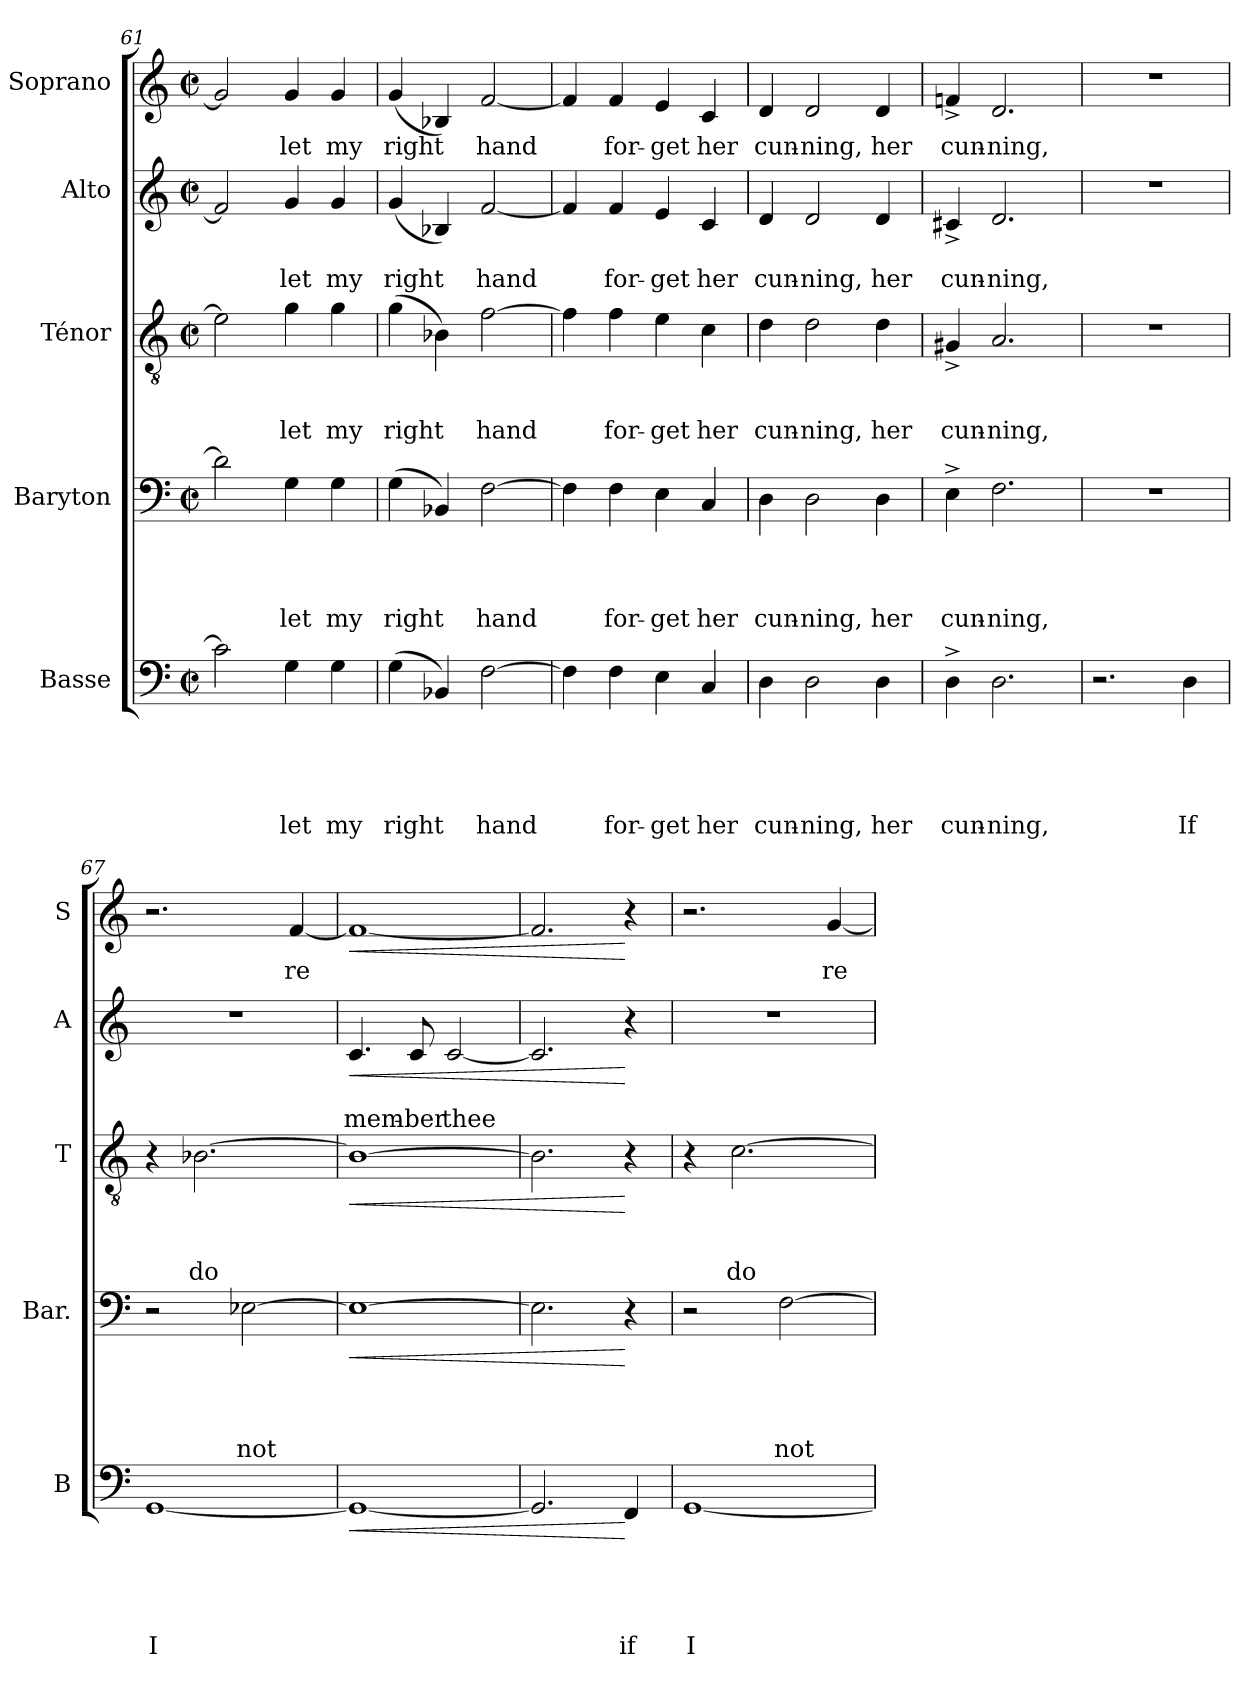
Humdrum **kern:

**kern	**text	**text	**text	**text	**text	**dynam	**kern	**text	**text	**text	**text	**dynam	**kern	**text	**text	**text	**dynam	**kern	**text	**text	**dynam	**kern	**text	**dynam
*part5	*part5	*part5	*part5	*part5	*part5	*part5	*part4	*part4	*part4	*part4	*part4	*part4	*part3	*part3	*part3	*part3	*part3	*part2	*part2	*part2	*part2	*part1	*part1	*part1
*staff5	*staff5	*staff5	*staff5	*staff5	*staff5	*staff5	*staff4	*staff4	*staff4	*staff4	*staff4	*staff4	*staff3	*staff3	*staff3	*staff3	*staff3	*staff2	*staff2	*staff2	*staff2	*staff1	*staff1	*staff1
*I"Basse	*	*	*	*	*	*	*I"Baryton	*	*	*	*	*	*I"Ténor	*	*	*	*	*I"Alto	*	*	*	*I"Soprano	*	*
*I'B	*	*	*	*	*	*	*I'Bar.	*	*	*	*	*	*I'T	*	*	*	*	*I'A	*	*	*	*I'S	*	*
*clefF4	*	*	*	*	*	*	*clefF4	*	*	*	*	*	*clefGv2	*	*	*	*	*clefG2	*	*	*	*clefG2	*	*
*k[]	*	*	*	*	*	*	*k[]	*	*	*	*	*	*k[]	*	*	*	*	*k[]	*	*	*	*k[]	*	*
*C:	*	*	*	*	*	*	*C:	*	*	*	*	*	*C:	*	*	*	*	*C:	*	*	*	*C:	*	*
*M2/2	*	*	*	*	*	*	*M2/2	*	*	*	*	*	*M2/2	*	*	*	*	*M2/2	*	*	*	*M2/2	*	*
*met(c|)	*	*	*	*	*	*	*met(c|)	*	*	*	*	*	*met(c|)	*	*	*	*	*met(c|)	*	*	*	*met(c|)	*	*
=61	=61	=61	=61	=61	=61	=61	=61	=61	=61	=61	=61	=61	=61	=61	=61	=61	=61	=61	=61	=61	=61	=61	=61	=61
2c\]	.	.	.	.	.	.	2d\]	.	.	.	.	.	2e\]	.	.	.	.	2f/]	.	.	.	2g/]	.	.
!	!	!	!	!	!LO:LY:b	!	!	!	!	!	!LO:LY:b	!	!	!	!	!LO:LY:b	!	!	!	!LO:LY:b	!	!	!LO:LY:b	!
4G\	.	.	.	.	let	.	4G\	.	.	.	let	.	4g\	.	.	let	.	4g/	.	let	.	4g/	let	.
!	!	!	!	!	!LO:LY:b	!	!	!	!	!	!LO:LY:b	!	!	!	!	!LO:LY:b	!	!	!	!LO:LY:b	!	!	!LO:LY:b	!
4G\	.	.	.	.	my	.	4G\	.	.	.	my	.	4g\	.	.	my	.	4g/	.	my	.	4g/	my	.
=62	=62	=62	=62	=62	=62	=62	=62	=62	=62	=62	=62	=62	=62	=62	=62	=62	=62	=62	=62	=62	=62	=62	=62	=62
!	!	!	!	!	!LO:LY:b	!	!	!	!	!	!LO:LY:b	!	!	!	!	!LO:LY:b	!	!	!	!LO:LY:b	!	!	!LO:LY:b	!
(>4G\	.	.	.	.	right	.	(>4G\	.	.	.	right	.	(>4g\	.	.	right	.	(<4g/	.	right	.	(<4g/	right	.
4BB-X/)	.	.	.	.	.	.	4BB-X/)	.	.	.	.	.	4B-X\)	.	.	.	.	4B-X/)	.	.	.	4B-X/)	.	.
!	!	!	!	!	!LO:LY:b	!	!	!	!	!	!LO:LY:b	!	!	!	!	!LO:LY:b	!	!	!	!LO:LY:b	!	!	!LO:LY:b	!
[>2F\	.	.	.	.	hand	.	[>2F\	.	.	.	hand	.	[>2f\	.	.	hand	.	[<2f/	.	hand	.	[<2f/	hand	.
=63	=63	=63	=63	=63	=63	=63	=63	=63	=63	=63	=63	=63	=63	=63	=63	=63	=63	=63	=63	=63	=63	=63	=63	=63
4F\]	.	.	.	.	.	.	4F\]	.	.	.	.	.	4f\]	.	.	.	.	4f/]	.	.	.	4f/]	.	.
!	!	!	!	!	!LO:LY:b	!	!	!	!	!	!LO:LY:b	!	!	!	!	!LO:LY:b	!	!	!	!LO:LY:b	!	!	!LO:LY:b	!
4F\	.	.	.	.	for-	.	4F\	.	.	.	for-	.	4f\	.	.	for-	.	4f/	.	for-	.	4f/	for-	.
!	!	!	!	!	!LO:LY:b	!	!	!	!	!	!LO:LY:b	!	!	!	!	!LO:LY:b	!	!	!	!LO:LY:b	!	!	!LO:LY:b	!
4E\	.	.	.	.	-get	.	4E\	.	.	.	-get	.	4e\	.	.	-get	.	4e/	.	-get	.	4e/	-get	.
!	!	!	!	!	!LO:LY:b	!	!	!	!	!	!LO:LY:b	!	!	!	!	!LO:LY:b	!	!	!	!LO:LY:b	!	!	!LO:LY:b	!
4C/	.	.	.	.	her	.	4C/	.	.	.	her	.	4c\	.	.	her	.	4c/	.	her	.	4c/	her	.
!!LO:PB:g=z
=64	=64	=64	=64	=64	=64	=64	=64	=64	=64	=64	=64	=64	=64	=64	=64	=64	=64	=64	=64	=64	=64	=64	=64	=64
!	!	!	!	!	!LO:LY:b	!	!	!	!	!	!LO:LY:b	!	!	!	!	!LO:LY:b	!	!	!	!LO:LY:b	!	!	!LO:LY:b	!
4D\	.	.	.	.	cun-	.	4D\	.	.	.	cun-	.	4d\	.	.	cun-	.	4d/	.	cun-	.	4d/	cun-	.
!	!	!	!	!	!LO:LY:b	!	!	!	!	!	!LO:LY:b	!	!	!	!	!LO:LY:b	!	!	!	!LO:LY:b	!	!	!LO:LY:b	!
2D\	.	.	.	.	-ning,	.	2D\	.	.	.	-ning,	.	2d\	.	.	-ning,	.	2d/	.	-ning,	.	2d/	-ning,	.
!	!	!	!	!	!LO:LY:b	!	!	!	!	!	!LO:LY:b	!	!	!	!	!LO:LY:b	!	!	!	!LO:LY:b	!	!	!LO:LY:b	!
4D\	.	.	.	.	her	.	4D\	.	.	.	her	.	4d\	.	.	her	.	4d/	.	her	.	4d/	her	.
=65	=65	=65	=65	=65	=65	=65	=65	=65	=65	=65	=65	=65	=65	=65	=65	=65	=65	=65	=65	=65	=65	=65	=65	=65
!	!	!	!	!	!LO:LY:b	!	!	!	!	!	!LO:LY:b	!	!	!	!	!LO:LY:b	!	!	!	!LO:LY:b	!	!	!LO:LY:b	!
4D^>\	.	.	.	.	cun-	.	4E^>\	.	.	.	cun-	.	4G#X^</	.	.	cun-	.	4c#X^</	.	cun-	.	4fni^</	cun-	.
!	!	!	!	!	!LO:LY:b	!	!	!	!	!	!LO:LY:b	!	!	!	!	!LO:LY:b	!	!	!	!LO:LY:b	!	!	!LO:LY:b	!
2.D\	.	.	.	.	-ning,	.	2.F\	.	.	.	-ning,	.	2.A/	.	.	-ning,	.	2.d/	.	-ning,	.	2.d/	-ning,	.
=66	=66	=66	=66	=66	=66	=66	=66	=66	=66	=66	=66	=66	=66	=66	=66	=66	=66	=66	=66	=66	=66	=66	=66	=66
2.r	.	.	.	.	.	.	1r	.	.	.	.	.	1r	.	.	.	.	1r	.	.	.	1r	.	.
!	!	!	!	!	!LO:LY:b	!	!	!	!	!	!	!	!	!	!	!	!	!	!	!	!	!	!	!
4D\	.	.	.	.	If	.	.	.	.	.	.	.	.	.	.	.	.	.	.	.	.	.	.	.
=67	=67	=67	=67	=67	=67	=67	=67	=67	=67	=67	=67	=67	=67	=67	=67	=67	=67	=67	=67	=67	=67	=67	=67	=67
!	!	!	!	!	!LO:LY:b:rj	!	!	!	!	!	!	!	!	!	!	!	!	!	!	!	!	!	!	!
[<1GG	.	.	.	.	I	.	2r	.	.	.	.	.	4r	.	.	.	.	1r	.	.	.	2.r	.	.
!	!	!	!	!	!	!	!	!	!	!	!	!	!	!	!	!LO:LY:b	!	!	!	!	!	!	!	!
.	.	.	.	.	.	.	.	.	.	.	.	.	[>2.B-X\	.	.	do	.	.	.	.	.	.	.	.
!	!	!	!	!	!	!	!	!	!	!	!LO:LY:b	!	!	!	!	!	!	!	!	!	!	!	!	!
.	.	.	.	.	.	.	[>2E-X\	.	.	.	not	.	.	.	.	.	.	.	.	.	.	.	.	.
!	!	!	!	!	!	!	!	!	!	!	!	!	!	!	!	!	!	!	!	!	!	!	!LO:LY:b	!
.	.	.	.	.	.	.	.	.	.	.	.	.	.	.	.	.	.	.	.	.	.	[<4f/	re	.
=68	=68	=68	=68	=68	=68	=68	=68	=68	=68	=68	=68	=68	=68	=68	=68	=68	=68	=68	=68	=68	=68	=68	=68	=68
!	!	!	!	!	!	!LO:HP:b	!	!	!	!	!	!LO:HP:b	!	!	!	!	!LO:HP:b	!	!	!LO:LY:b	!LO:HP:b	!	!	!LO:HP:b
1GG_	.	.	.	.	.	<	1E-_	.	.	.	.	<	1B-_	.	.	.	<	4.c/	.	mem-	<	1f_	.	<
!	!	!	!	!	!	!	!	!	!	!	!	!	!	!	!	!	!	!	!	!LO:LY:b	!	!	!	!
.	.	.	.	.	.	.	.	.	.	.	.	.	.	.	.	.	.	8c/	.	-ber	.	.	.	.
!	!	!	!	!	!	!	!	!	!	!	!	!	!	!	!	!	!	!	!	!LO:LY:b	!	!	!	!
.	.	.	.	.	.	.	.	.	.	.	.	.	.	.	.	.	.	[<2c/	.	thee	.	.	.	.
=69	=69	=69	=69	=69	=69	=69	=69	=69	=69	=69	=69	=69	=69	=69	=69	=69	=69	=69	=69	=69	=69	=69	=69	=69
2.GG/]	.	.	.	.	.	.	2.E-\]	.	.	.	.	.	2.B-\]	.	.	.	.	2.c/]	.	.	.	2.f/]	.	.
!	!	!	!	!	!LO:LY:b	!	!	!	!	!	!	!	!	!	!	!	!	!	!	!	!	!	!	!
4FF/	.	.	.	.	if	[	4r	.	.	.	.	[	4r	.	.	.	[	4r	.	.	[	4r	.	[
=70	=70	=70	=70	=70	=70	=70	=70	=70	=70	=70	=70	=70	=70	=70	=70	=70	=70	=70	=70	=70	=70	=70	=70	=70
!	!	!	!	!	!LO:LY:b:rj	!	!	!	!	!	!	!	!	!	!	!	!	!	!	!	!	!	!	!
[<1GG	.	.	.	.	I	.	2r	.	.	.	.	.	4r	.	.	.	.	1r	.	.	.	2.r	.	.
!	!	!	!	!	!	!	!	!	!	!	!	!	!	!	!	!LO:LY:b	!	!	!	!	!	!	!	!
.	.	.	.	.	.	.	.	.	.	.	.	.	[>2.c\	.	.	do	.	.	.	.	.	.	.	.
!	!	!	!	!	!	!	!	!	!	!	!LO:LY:b	!	!	!	!	!	!	!	!	!	!	!	!	!
.	.	.	.	.	.	.	[>2F\	.	.	.	not	.	.	.	.	.	.	.	.	.	.	.	.	.
!	!	!	!	!	!	!	!	!	!	!	!	!	!	!	!	!	!	!	!	!	!	!	!LO:LY:b	!
.	.	.	.	.	.	.	.	.	.	.	.	.	.	.	.	.	.	.	.	.	.	[<4g/	re	.
=	=	=	=	=	=	=	=	=	=	=	=	=	=	=	=	=	=	=	=	=	=	=	=	=
*-	*-	*-	*-	*-	*-	*-	*-	*-	*-	*-	*-	*-	*-	*-	*-	*-	*-	*-	*-	*-	*-	*-	*-	*-
